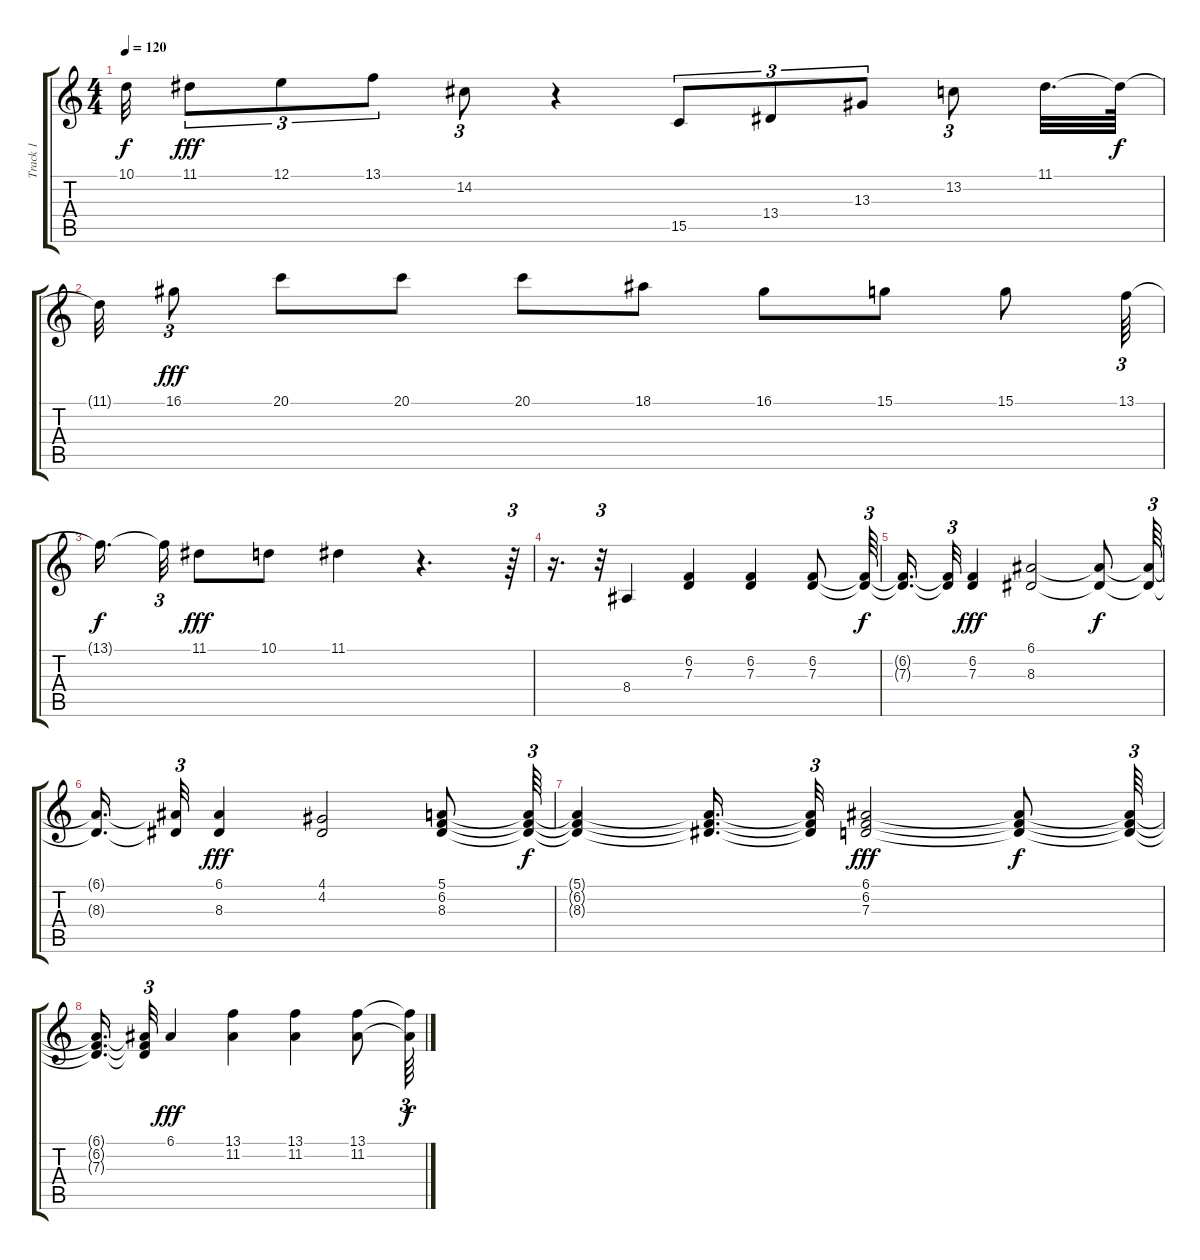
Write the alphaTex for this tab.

\track ("Track 1" "Track 1") {instrument acousticgrandpiano}
\staff {score tabs}
\tuning (E4 B3 G3 D3 A2 E2) {hide}
\ts (4 4)
\tempo 120
\clef g2
\ks c
10.1{t}.32{dy f} 11.1.8{tu (3 2) dy fff} 12.1.8{tu (3 2)} 13.1.8{tu (3 2)} 14.2.8{tu (3 2)} r.4 15.5.8{tu (3 2)} 13.4.8{tu (3 2)} 13.3.8{tu (3 2)} 13.2.8{tu (3 2)} 11.1.32{d} 11.1{t}.64{dy f} |
11.1{t}.32 16.1.8{tu (3 2) dy fff} 20.1.8 20.1.8 20.1.8 18.1.8 16.1.8 15.1.8 15.1.8 13.1.64{tu (3 2)} |
13.1{t}.16{d dy f beam splitsecondary} 13.1{t}.32{tu (3 2)} 11.1.8{dy fff} 10.1.8 11.1.4 r.4{d} r.64{tu (3 2)} |
r.16{d} r.32{tu (3 2)} 8.4.4 (6.2 7.3).4 (6.2 7.3).4 (6.2 7.3).8 (6.2{t} 7.3{t}).64{tu (3 2) dy f} |
(6.2{t} 7.3{t}).16{d} (6.2{t} 7.3{t}).32{tu (3 2)} (6.2 7.3).4{dy fff} (6.1 8.3).2 (6.1{t} 8.3{t}).8{dy f} (6.1{t} 8.3{t}).64{tu (3 2)} |
(6.1{t} 8.3{t}).16{d} (6.1{t} 8.3{t}).32{tu (3 2)} (6.1 8.3).4{dy fff} (4.1 4.2).2 (5.1 6.2 8.3).8 (5.1{t} 6.2{t} 8.3{t}).64{tu (3 2) dy f} |
(5.1{t} 6.2{t} 8.3{t}).4 (5.1{t} 6.2{t} 8.3{t}).16{d} (5.1{t} 6.2{t} 8.3{t}).32{tu (3 2)} (6.1 6.2 7.3).2{dy fff} (6.1{t} 6.2{t} 7.3{t}).8{dy f} (6.1{t} 6.2{t} 7.3{t}).64{tu (3 2)} |
(6.1{t} 6.2{t} 7.3{t}).16{d} (6.1{t} 6.2{t} 7.3{t}).32{tu (3 2)} 6.1.4{dy fff} (13.1 11.2).4 (13.1 11.2).4 (13.1 11.2).8 (13.1{t} 11.2{t}).64{tu (3 2) dy f}
